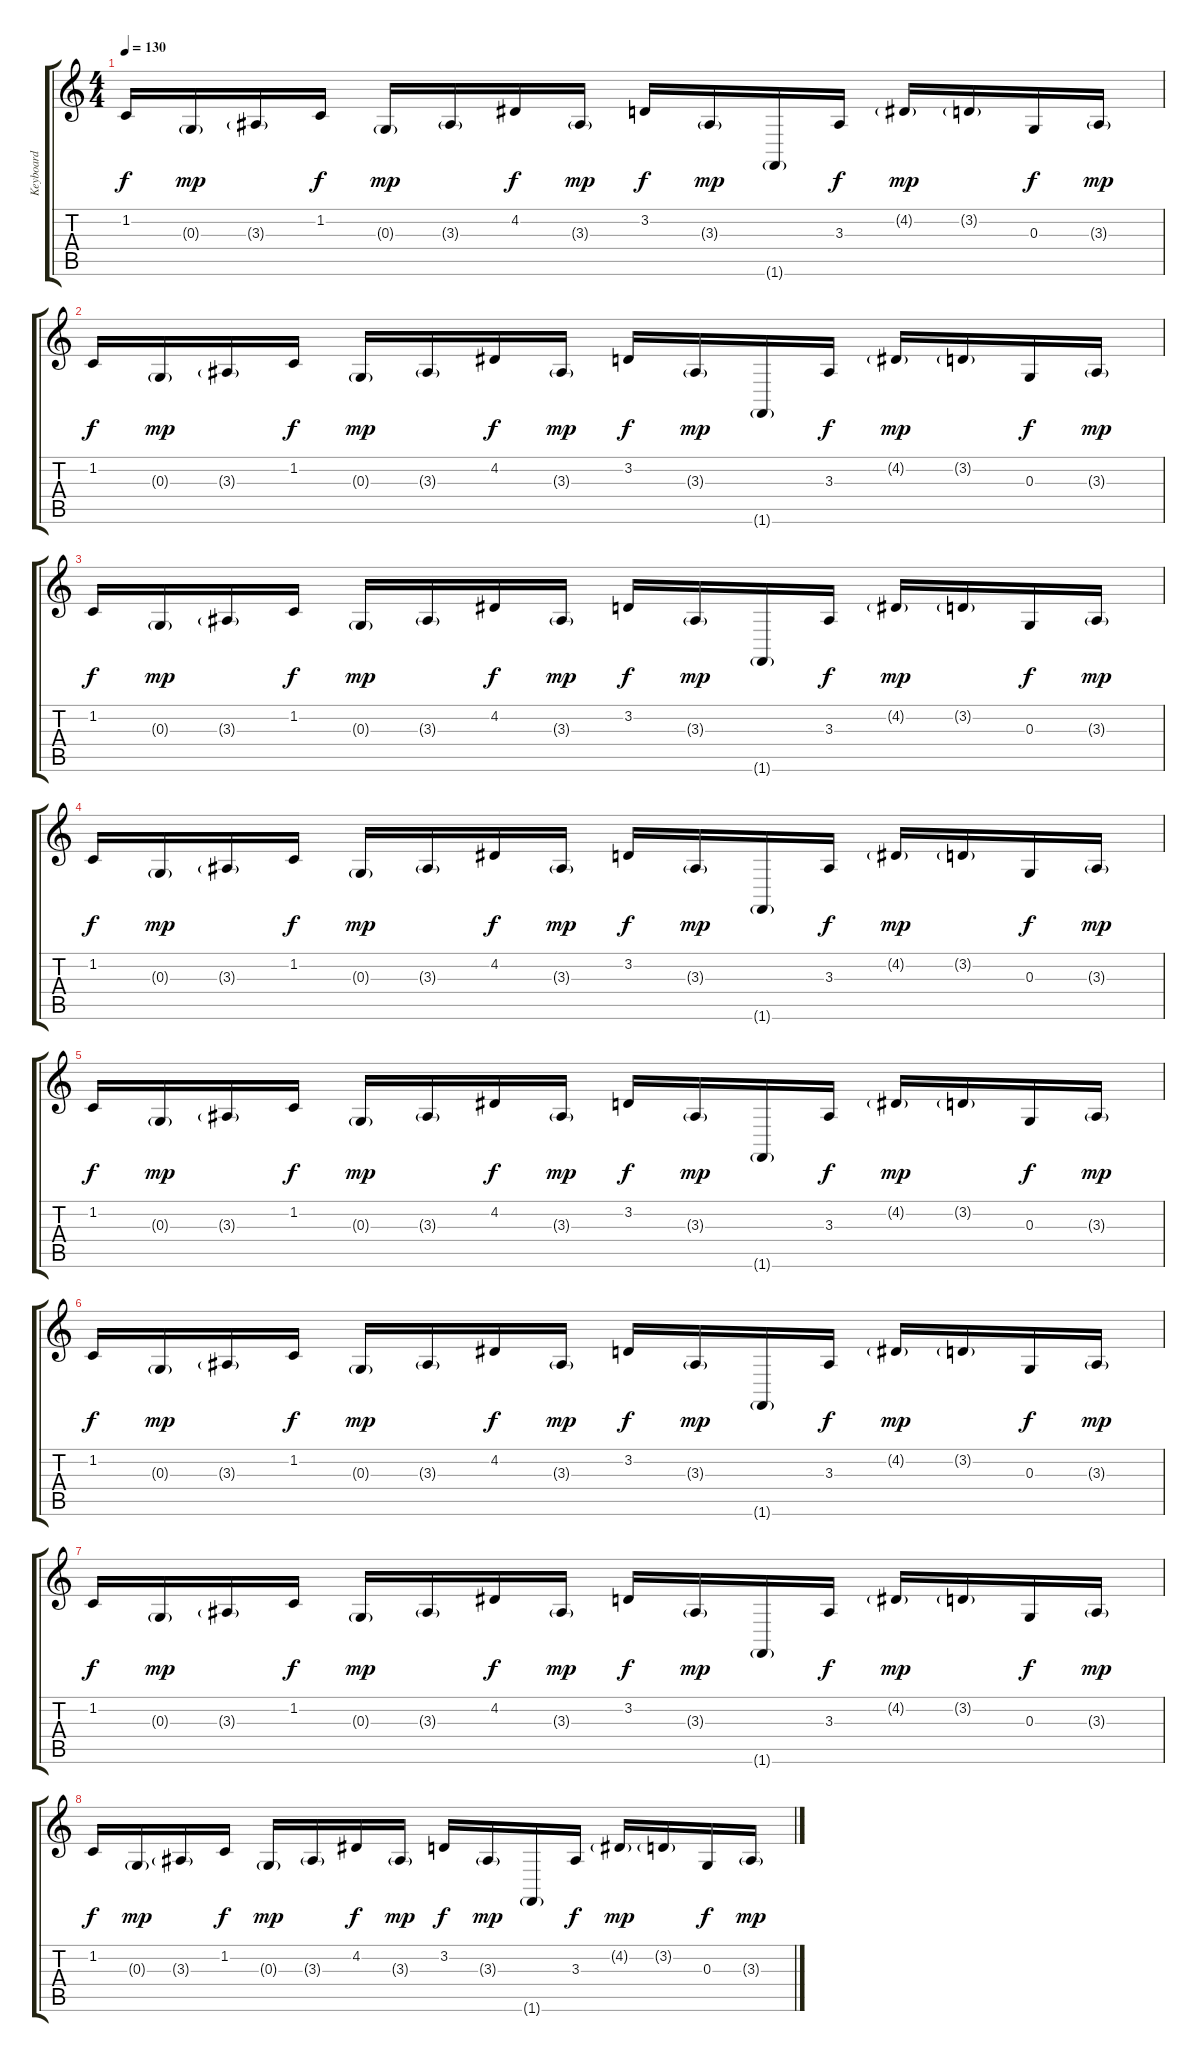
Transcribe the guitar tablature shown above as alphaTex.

\track ("Keyboard" "Keyboard") {instrument lead2sawtooth}
\staff {score tabs}
\tuning (E4 B3 G3 D3 A2 E2) {hide}
\ts (4 4)
\tempo 130
\clef g2
\ks c
1.2.16{dy f} 0.3{g}.16{dy mp} 3.3{g}.16 1.2.16{dy f} 0.3{g}.16{dy mp} 3.3{g}.16 4.2.16{dy f} 3.3{g}.16{dy mp} 3.2.16{dy f} 3.3{g}.16{dy mp} 1.6{g}.16 3.3.16{dy f} 4.2{g}.16{dy mp} 3.2{g}.16 0.3.16{dy f} 3.3{g}.16{dy mp} |
1.2.16{dy f} 0.3{g}.16{dy mp} 3.3{g}.16 1.2.16{dy f} 0.3{g}.16{dy mp} 3.3{g}.16 4.2.16{dy f} 3.3{g}.16{dy mp} 3.2.16{dy f} 3.3{g}.16{dy mp} 1.6{g}.16 3.3.16{dy f} 4.2{g}.16{dy mp} 3.2{g}.16 0.3.16{dy f} 3.3{g}.16{dy mp} |
1.2.16{dy f} 0.3{g}.16{dy mp} 3.3{g}.16 1.2.16{dy f} 0.3{g}.16{dy mp} 3.3{g}.16 4.2.16{dy f} 3.3{g}.16{dy mp} 3.2.16{dy f} 3.3{g}.16{dy mp} 1.6{g}.16 3.3.16{dy f} 4.2{g}.16{dy mp} 3.2{g}.16 0.3.16{dy f} 3.3{g}.16{dy mp} |
1.2.16{dy f} 0.3{g}.16{dy mp} 3.3{g}.16 1.2.16{dy f} 0.3{g}.16{dy mp} 3.3{g}.16 4.2.16{dy f} 3.3{g}.16{dy mp} 3.2.16{dy f} 3.3{g}.16{dy mp} 1.6{g}.16 3.3.16{dy f} 4.2{g}.16{dy mp} 3.2{g}.16 0.3.16{dy f} 3.3{g}.16{dy mp} |
1.2.16{dy f} 0.3{g}.16{dy mp} 3.3{g}.16 1.2.16{dy f} 0.3{g}.16{dy mp} 3.3{g}.16 4.2.16{dy f} 3.3{g}.16{dy mp} 3.2.16{dy f} 3.3{g}.16{dy mp} 1.6{g}.16 3.3.16{dy f} 4.2{g}.16{dy mp} 3.2{g}.16 0.3.16{dy f} 3.3{g}.16{dy mp} |
1.2.16{dy f} 0.3{g}.16{dy mp} 3.3{g}.16 1.2.16{dy f} 0.3{g}.16{dy mp} 3.3{g}.16 4.2.16{dy f} 3.3{g}.16{dy mp} 3.2.16{dy f} 3.3{g}.16{dy mp} 1.6{g}.16 3.3.16{dy f} 4.2{g}.16{dy mp} 3.2{g}.16 0.3.16{dy f} 3.3{g}.16{dy mp} |
1.2.16{dy f} 0.3{g}.16{dy mp} 3.3{g}.16 1.2.16{dy f} 0.3{g}.16{dy mp} 3.3{g}.16 4.2.16{dy f} 3.3{g}.16{dy mp} 3.2.16{dy f} 3.3{g}.16{dy mp} 1.6{g}.16 3.3.16{dy f} 4.2{g}.16{dy mp} 3.2{g}.16 0.3.16{dy f} 3.3{g}.16{dy mp} |
1.2.16{dy f} 0.3{g}.16{dy mp} 3.3{g}.16 1.2.16{dy f} 0.3{g}.16{dy mp} 3.3{g}.16 4.2.16{dy f} 3.3{g}.16{dy mp} 3.2.16{dy f} 3.3{g}.16{dy mp} 1.6{g}.16 3.3.16{dy f} 4.2{g}.16{dy mp} 3.2{g}.16 0.3.16{dy f} 3.3{g}.16{dy mp}
